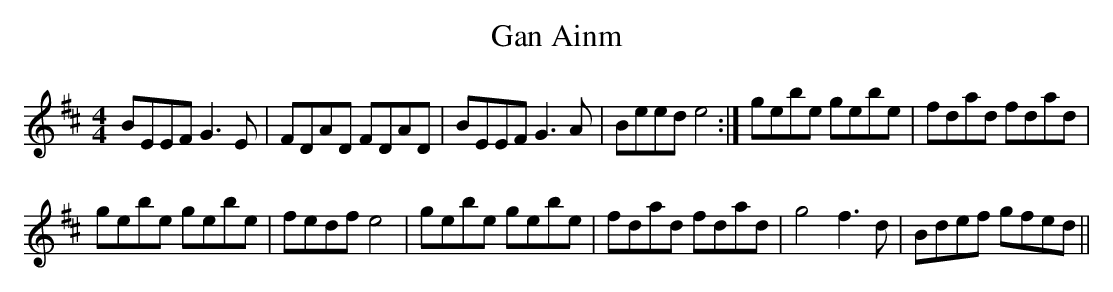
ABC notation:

X:1
T:Gan Ainm
M:4/4
L:1/8
K:D
BEEF G3E | FDAD FDAD | BEEF G3A | Beed e4 :| gebe gebe | fdad fdad |
gebe gebe | fedf e4 | gebe gebe | fdad fdad | g4 f3d | Bdef gfed ||
